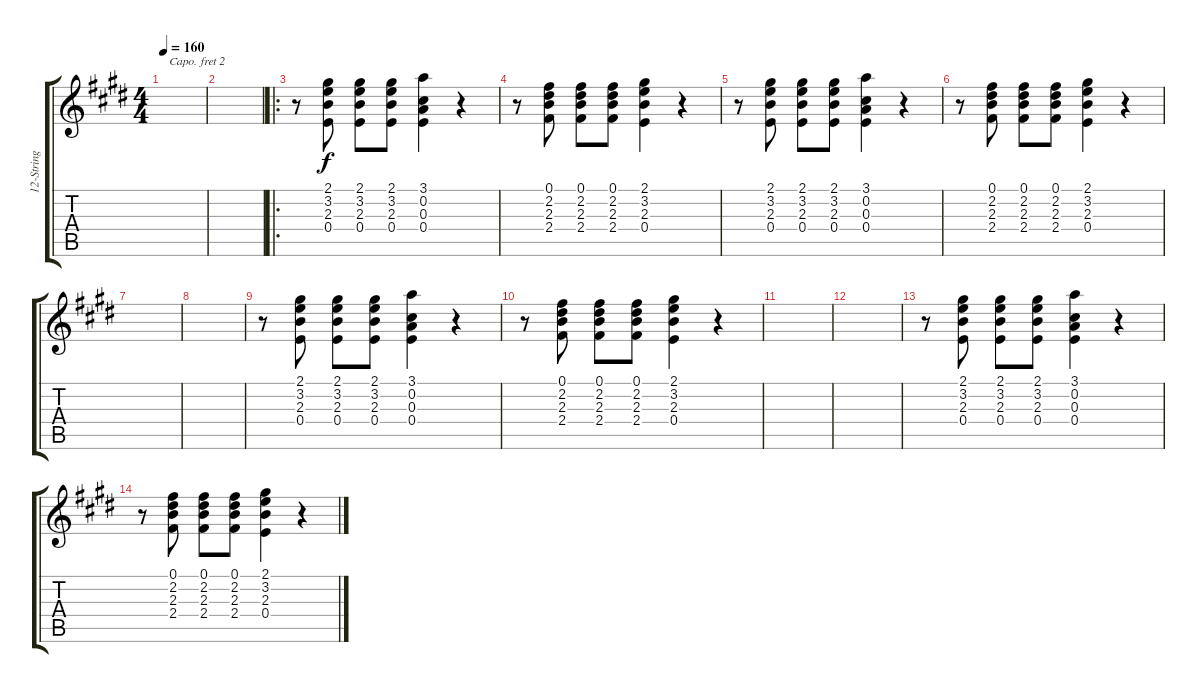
\track ("12-String Guitar" "12-String ") {instrument acousticguitarsteel}
\staff {score tabs}
\capo 2
\tuning (E4 B3 G3 D3 A2 E2) {hide}
\ts (4 4)
\tempo 160
\clef g2
\ks e
|
|
\ro
r.8 (2.1 3.2 2.3 0.4).8 (2.1 3.2 2.3 0.4).8 (2.1 3.2 2.3 0.4).8 (3.1 0.2 0.3 0.4).4 r.4 |
r.8 (0.1 2.2 2.3 2.4).8 (0.1 2.2 2.3 2.4).8 (0.1 2.2 2.3 2.4).8 (2.1 3.2 2.3 0.4).4 r.4 |
r.8 (2.1 3.2 2.3 0.4).8 (2.1 3.2 2.3 0.4).8 (2.1 3.2 2.3 0.4).8 (3.1 0.2 0.3 0.4).4 r.4 |
r.8 (0.1 2.2 2.3 2.4).8 (0.1 2.2 2.3 2.4).8 (0.1 2.2 2.3 2.4).8 (2.1 3.2 2.3 0.4).4 r.4 |
|
|
r.8 (2.1 3.2 2.3 0.4).8 (2.1 3.2 2.3 0.4).8 (2.1 3.2 2.3 0.4).8 (3.1 0.2 0.3 0.4).4 r.4 |
r.8 (0.1 2.2 2.3 2.4).8 (0.1 2.2 2.3 2.4).8 (0.1 2.2 2.3 2.4).8 (2.1 3.2 2.3 0.4).4 r.4 |
|
|
r.8 (2.1 3.2 2.3 0.4).8 (2.1 3.2 2.3 0.4).8 (2.1 3.2 2.3 0.4).8 (3.1 0.2 0.3 0.4).4 r.4 |
r.8 (0.1 2.2 2.3 2.4).8 (0.1 2.2 2.3 2.4).8 (0.1 2.2 2.3 2.4).8 (2.1 3.2 2.3 0.4).4 r.4
